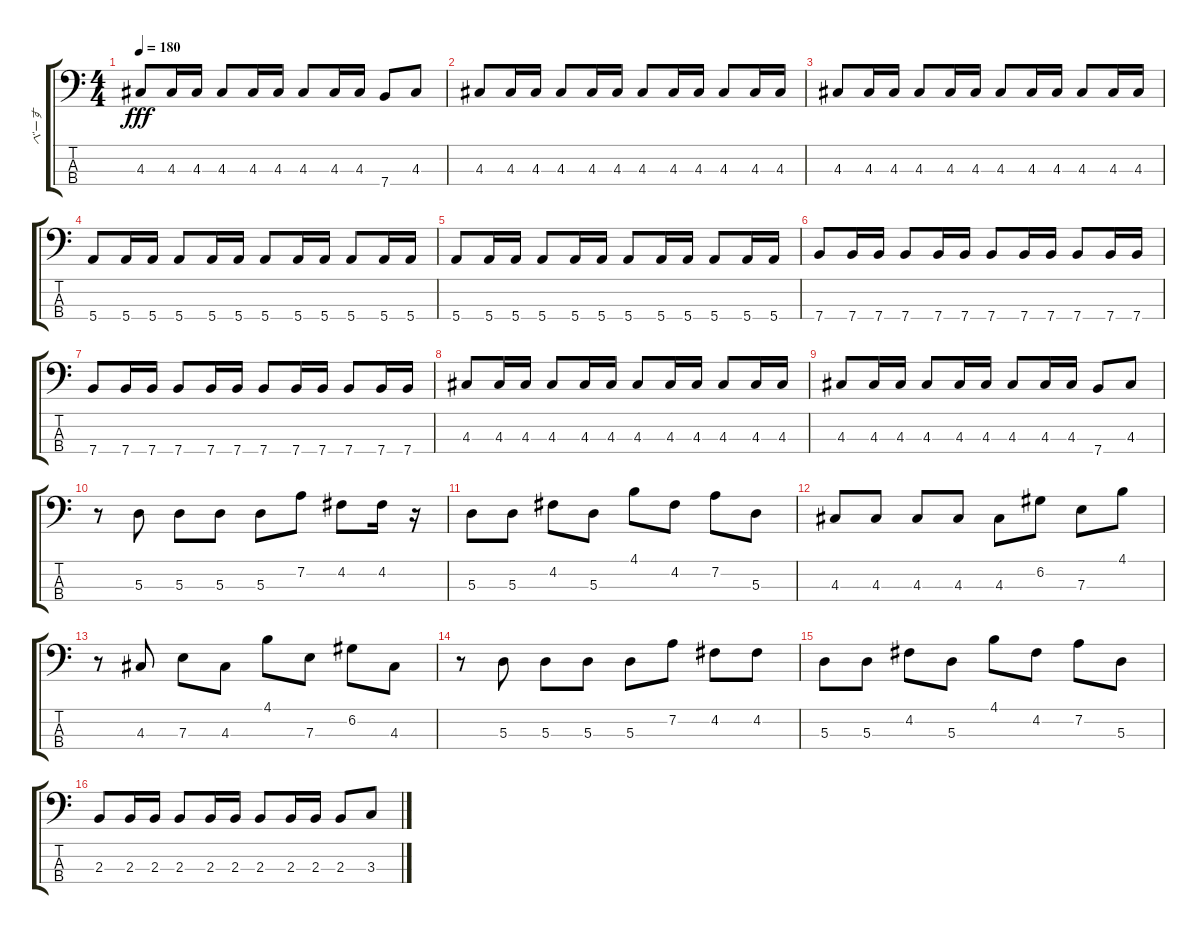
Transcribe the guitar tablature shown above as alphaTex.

\track ("べーす" "べーす") {instrument electricbasspick}
\staff {score tabs}
\tuning (G2 D2 A1 E1) {hide}
\ts (4 4)
\tempo 180
\clef f4
\ks c
4.3.8{dy fff} 4.3.16 4.3.16 4.3.8 4.3.16 4.3.16 4.3.8 4.3.16 4.3.16 7.4.8 4.3.8 |
4.3.8 4.3.16 4.3.16 4.3.8 4.3.16 4.3.16 4.3.8 4.3.16 4.3.16 4.3.8 4.3.16 4.3.16 |
4.3.8 4.3.16 4.3.16 4.3.8 4.3.16 4.3.16 4.3.8 4.3.16 4.3.16 4.3.8 4.3.16 4.3.16 |
5.4.8 5.4.16 5.4.16 5.4.8 5.4.16 5.4.16 5.4.8 5.4.16 5.4.16 5.4.8 5.4.16 5.4.16 |
5.4.8 5.4.16 5.4.16 5.4.8 5.4.16 5.4.16 5.4.8 5.4.16 5.4.16 5.4.8 5.4.16 5.4.16 |
7.4.8 7.4.16 7.4.16 7.4.8 7.4.16 7.4.16 7.4.8 7.4.16 7.4.16 7.4.8 7.4.16 7.4.16 |
7.4.8 7.4.16 7.4.16 7.4.8 7.4.16 7.4.16 7.4.8 7.4.16 7.4.16 7.4.8 7.4.16 7.4.16 |
4.3.8 4.3.16 4.3.16 4.3.8 4.3.16 4.3.16 4.3.8 4.3.16 4.3.16 4.3.8 4.3.16 4.3.16 |
4.3.8 4.3.16 4.3.16 4.3.8 4.3.16 4.3.16 4.3.8 4.3.16 4.3.16 7.4.8 4.3.8 |
r.8 5.3.8 5.3.8 5.3.8 5.3.8 7.2.8 4.2.8 4.2.16 r.16 |
5.3.8 5.3.8 4.2.8 5.3.8 4.1.8 4.2.8 7.2.8 5.3.8 |
4.3.8 4.3.8 4.3.8 4.3.8 4.3.8 6.2.8 7.3.8 4.1.8 |
r.8 4.3.8 7.3.8 4.3.8 4.1.8 7.3.8 6.2.8 4.3.8 |
r.8 5.3.8 5.3.8 5.3.8 5.3.8 7.2.8 4.2.8 4.2.8 |
5.3.8 5.3.8 4.2.8 5.3.8 4.1.8 4.2.8 7.2.8 5.3.8 |
2.3.8 2.3.16 2.3.16 2.3.8 2.3.16 2.3.16 2.3.8 2.3.16 2.3.16 2.3.8 3.3.8
